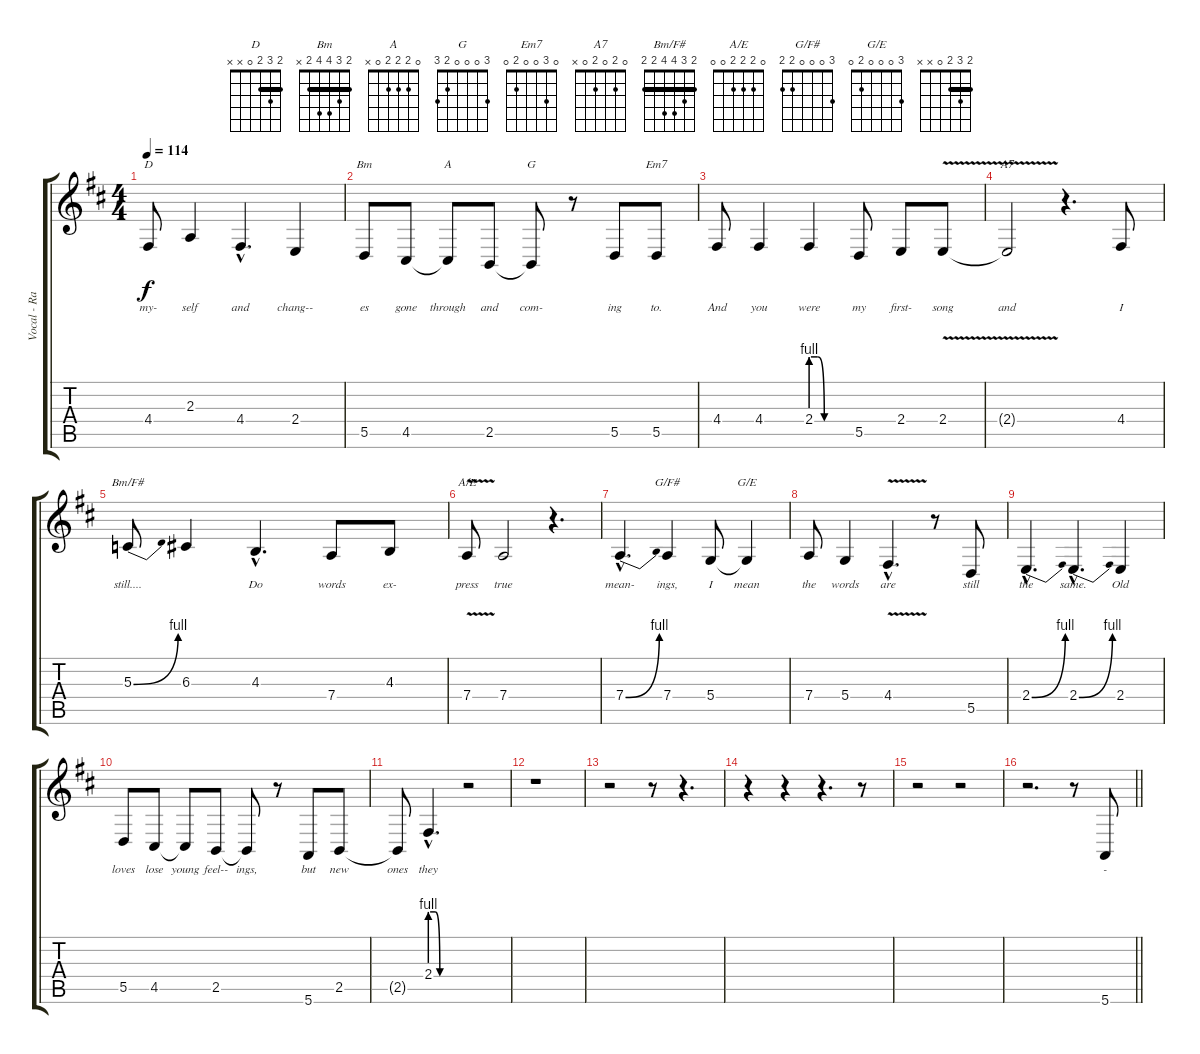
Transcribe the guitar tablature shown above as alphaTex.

\track ("Vocal - Ralph McTell" "Vocal - Ra") {instrument flute}
\staff {score tabs}
\tuning (E4 B3 G3 D3 A2 E2) {hide}
\chord ("D" 2 3 2 0 x x) {barre 2}
\chord ("Bm" 2 3 4 4 2 x) {barre 2}
\chord ("A" 0 2 2 2 0 x)
\chord ("G" 3 0 0 0 2 3)
\chord ("Em7" 0 3 0 0 2 0)
\chord ("A7" 0 2 0 2 0 x)
\chord ("Bm/F#" 2 3 4 4 2 2) {barre 2}
\chord ("A/E" 0 2 2 2 0 0)
\chord ("G/F#" 3 0 0 0 2 2)
\chord ("G/E" 3 0 0 0 2 0)
\chord (" " 2 3 2 0 x x) {barre 2}
\ts (4 4)
\tempo 114
\clef g2
\ks d
4.4.8{ch "D" lyrics (0 "my-") lyrics (1 "") lyrics (2 "") lyrics (3 "") lyrics (4 "") dy f} 2.3.4{lyrics (0 "self") lyrics (1 "") lyrics (2 "") lyrics (3 "") lyrics (4 "")} 4.4{hac}.4{d lyrics (0 "and") lyrics (1 "") lyrics (2 "") lyrics (3 "") lyrics (4 "")} 2.4.4{lyrics (0 "chang--") lyrics (1 "") lyrics (2 "") lyrics (3 "") lyrics (4 "")} |
5.5.8{ch "Bm" lyrics (0 "es") lyrics (1 "") lyrics (2 "") lyrics (3 "") lyrics (4 "")} 4.5.8{lyrics (0 "gone") lyrics (1 "") lyrics (2 "") lyrics (3 "") lyrics (4 "")} 4.5{t}.8{ch "A" lyrics (0 "through") lyrics (1 "") lyrics (2 "") lyrics (3 "") lyrics (4 "")} 2.5.8{lyrics (0 "and") lyrics (1 "") lyrics (2 "") lyrics (3 "") lyrics (4 "")} 2.5{t}.8{ch "G" lyrics (0 "com-") lyrics (1 "") lyrics (2 "") lyrics (3 "") lyrics (4 "")} r.8 5.5.8{lyrics (0 "ing") lyrics (1 "") lyrics (2 "") lyrics (3 "") lyrics (4 "")} 5.5.8{ch "Em7" lyrics (0 "to.") lyrics (1 "") lyrics (2 "") lyrics (3 "") lyrics (4 "")} |
4.4.8{lyrics (0 "And") lyrics (1 "") lyrics (2 "") lyrics (3 "") lyrics (4 "")} 4.4.4{lyrics (0 "you") lyrics (1 "") lyrics (2 "") lyrics (3 "") lyrics (4 "")} 2.4{be (custom 0 4 10 4 20 0 40 0 60 0)}.4{lyrics (0 "were") lyrics (1 "") lyrics (2 "") lyrics (3 "") lyrics (4 "")} 5.5.8{lyrics (0 "my") lyrics (1 "") lyrics (2 "") lyrics (3 "") lyrics (4 "")} 2.4.8{lyrics (0 "first-") lyrics (1 "") lyrics (2 "") lyrics (3 "") lyrics (4 "")} 2.4{v}.8{lyrics (0 "song") lyrics (1 "") lyrics (2 "") lyrics (3 "") lyrics (4 "")} |
2.4{t}.2{ch "A7" lyrics (0 "and") lyrics (1 "") lyrics (2 "") lyrics (3 "") lyrics (4 "")} r.4{d} 4.4.8{lyrics (0 "I") lyrics (1 "") lyrics (2 "") lyrics (3 "") lyrics (4 "")} |
5.3{be (bend 0 0 60 4)}.8{ch "Bm/F#" lyrics (0 "still....") lyrics (1 "") lyrics (2 "") lyrics (3 "") lyrics (4 "")} 6.3.4{lyrics (0 "") lyrics (1 "") lyrics (2 "") lyrics (3 "") lyrics (4 "")} 4.3{hac}.4{d lyrics (0 "Do") lyrics (1 "") lyrics (2 "") lyrics (3 "") lyrics (4 "")} 7.4.8{lyrics (0 "words") lyrics (1 "") lyrics (2 "") lyrics (3 "") lyrics (4 "")} 4.3.8{lyrics (0 "ex-") lyrics (1 "") lyrics (2 "") lyrics (3 "") lyrics (4 "")} |
7.4{v}.8{ch "A/E" lyrics (0 "press") lyrics (1 "") lyrics (2 "") lyrics (3 "") lyrics (4 "")} 7.4.2{lyrics (0 "true") lyrics (1 "") lyrics (2 "") lyrics (3 "") lyrics (4 "")} r.4{d} |
7.4{be (bend 0 0 60 4) hac}.4{d lyrics (0 "mean-") lyrics (1 "") lyrics (2 "") lyrics (3 "") lyrics (4 "")} 7.4.4{ch "G/F#" lyrics (0 "ings,") lyrics (1 "") lyrics (2 "") lyrics (3 "") lyrics (4 "")} 5.4.8{lyrics (0 "I") lyrics (1 "") lyrics (2 "") lyrics (3 "") lyrics (4 "")} 5.4{t}.4{ch "G/E" lyrics (0 "mean") lyrics (1 "") lyrics (2 "") lyrics (3 "") lyrics (4 "")} |
7.4.8{lyrics (0 "the") lyrics (1 "") lyrics (2 "") lyrics (3 "") lyrics (4 "")} 5.4.4{lyrics (0 "words") lyrics (1 "") lyrics (2 "") lyrics (3 "") lyrics (4 "")} 4.4{v hac}.4{d lyrics (0 "are") lyrics (1 "") lyrics (2 "") lyrics (3 "") lyrics (4 "")} r.8 5.5.8{lyrics (0 "still") lyrics (1 "") lyrics (2 "") lyrics (3 "") lyrics (4 "")} |
2.4{be (bend 0 0 60 4) hac}.4{d lyrics (0 "the") lyrics (1 "") lyrics (2 "") lyrics (3 "") lyrics (4 "")} 2.4{be (bend 0 0 60 4) hac}.4{d lyrics (0 "same.") lyrics (1 "") lyrics (2 "") lyrics (3 "") lyrics (4 "")} 2.4.4{lyrics (0 "Old") lyrics (1 "") lyrics (2 "") lyrics (3 "") lyrics (4 "")} |
5.5.8{lyrics (0 "loves") lyrics (1 "") lyrics (2 "") lyrics (3 "") lyrics (4 "")} 4.5.8{lyrics (0 "lose") lyrics (1 "") lyrics (2 "") lyrics (3 "") lyrics (4 "")} 4.5{t}.8{lyrics (0 "young") lyrics (1 "") lyrics (2 "") lyrics (3 "") lyrics (4 "")} 2.5.8{lyrics (0 "feel--") lyrics (1 "") lyrics (2 "") lyrics (3 "") lyrics (4 "")} 2.5{t}.8{lyrics (0 "ings,") lyrics (1 "") lyrics (2 "") lyrics (3 "") lyrics (4 "")} r.8 5.6.8{lyrics (0 "but") lyrics (1 "") lyrics (2 "") lyrics (3 "") lyrics (4 "")} 2.5.8{lyrics (0 "new") lyrics (1 "") lyrics (2 "") lyrics (3 "") lyrics (4 "")} |
2.5{t}.8{lyrics (0 "ones") lyrics (1 "") lyrics (2 "") lyrics (3 "") lyrics (4 "")} 2.4{be (custom 0 4 10 4 20 0 40 0 60 0) hac}.4{d lyrics (0 "they") lyrics (1 "") lyrics (2 "") lyrics (3 "") lyrics (4 "")} r.2 |
r.1{ch " "} |
r.2 r.8 r.4{d} |
r.4 r.4 r.4{d} r.8 |
r.2 r.2 |
\barLineRight lightlight
r.2{d} r.8 5.6.8{lyrics (0 "-") lyrics (1 "") lyrics (2 "") lyrics (3 "") lyrics (4 "")}
